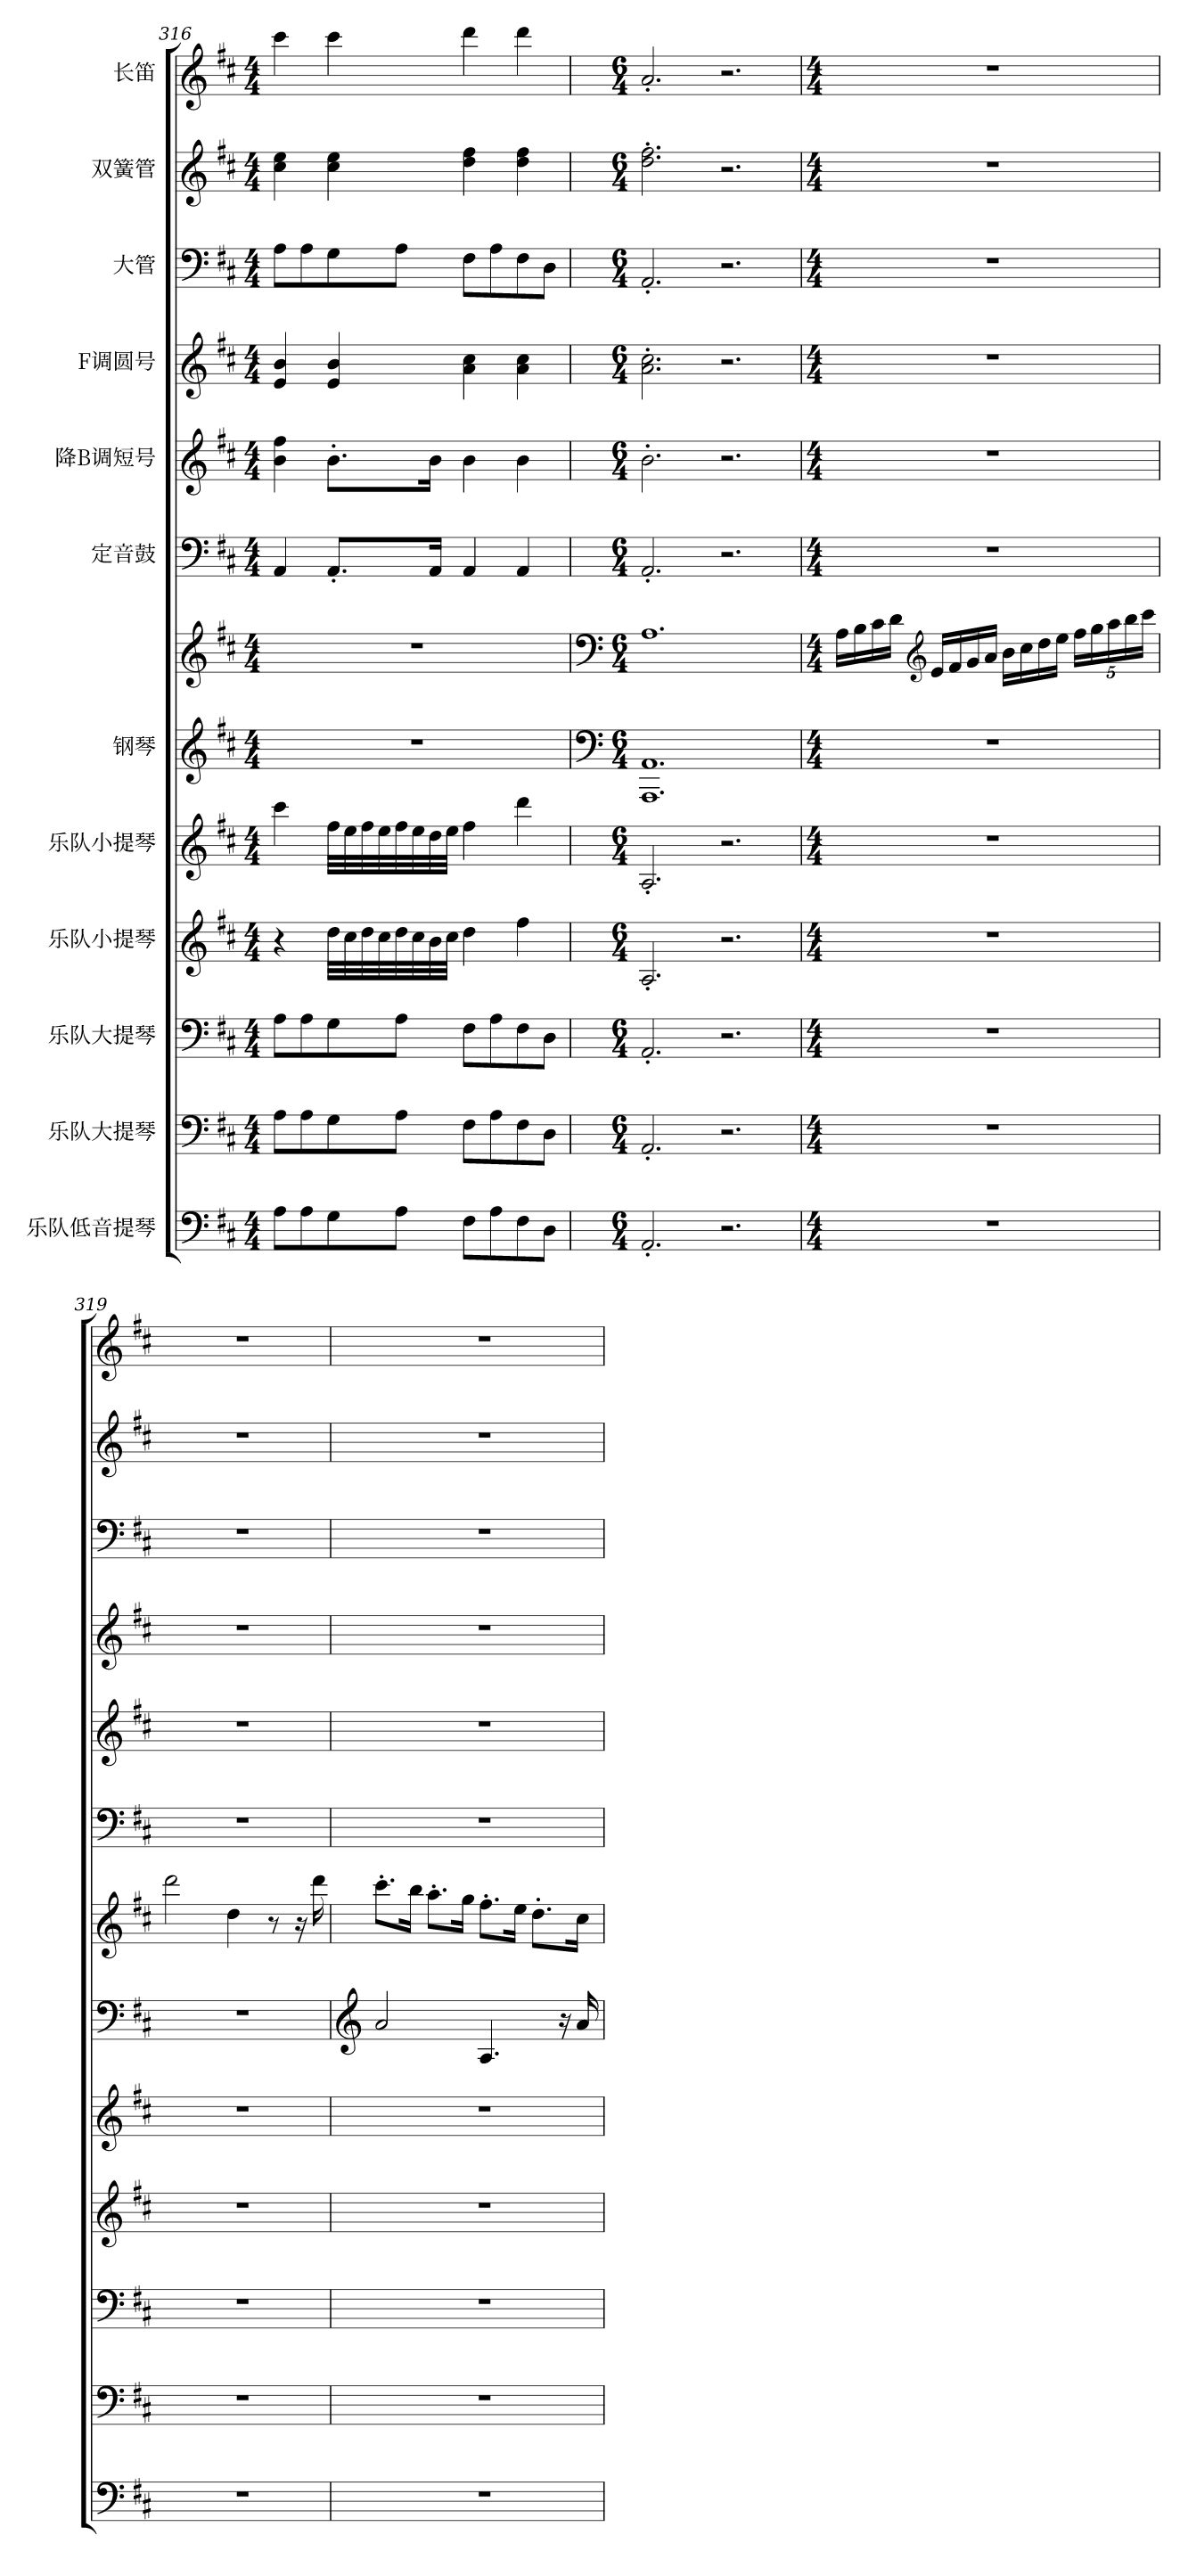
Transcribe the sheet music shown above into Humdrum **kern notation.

**kern	**kern	**kern	**kern	**kern	**kern	**kern	**kern	**kern	**kern	**kern	**kern	**kern
*part12	*part11	*part10	*part9	*part8	*part7	*part7	*part6	*part5	*part4	*part3	*part2	*part1
*staff13	*staff12	*staff11	*staff10	*staff9	*staff8	*staff7	*staff6	*staff5	*staff4	*staff3	*staff2	*staff1
*I"乐队低音提琴	*I"乐队大提琴	*I"乐队大提琴	*I"乐队小提琴	*I"乐队小提琴	*I"钢琴	*	*I"定音鼓	*I"降B调短号	*I"F调圆号	*I"大管	*I"双簧管	*I"长笛
*clefF4	*clefF4	*clefF4	*clefG2	*clefG2	*clefG2	*clefG2	*clefF4	*clefG2	*clefG2	*clefF4	*clefG2	*clefG2
*ITrd7c12	*	*	*	*	*	*	*	*ITrd1c2	*ITrd4c7	*	*	*
*k[f#c#]	*k[f#c#]	*k[f#c#]	*k[f#c#]	*k[f#c#]	*k[f#c#]	*k[f#c#]	*k[f#c#]	*k[]	*k[f#]	*k[f#c#]	*k[f#c#]	*k[f#c#]
*M4/4	*M4/4	*M4/4	*M4/4	*M4/4	*M4/4	*M4/4	*M4/4	*M4/4	*M4/4	*M4/4	*M4/4	*M4/4
=316	=316	=316	=316	=316	=316	=316	=316	=316	=316	=316	=316	=316
8AA\L	8A\L	8A\L	4r	4ccc#\	1r	1r	4AA/	4a\ 4ee\	4A/ 4e/	8A\L	4cc#\ 4ee\	4ccc#\
8AA\	8A\	8A\	.	.	.	.	.	.	.	8A\	.	.
8GG\	8G\	8G\	32dd\LLL	32ff#\LLL	.	.	8.AA'/L	8.a'\L	4A/ 4e/	8G\	4cc#\ 4ee\	4ccc#\
.	.	.	32cc#\	32ee\	.	.	.	.	.	.	.	.
.	.	.	32dd\	32ff#\	.	.	.	.	.	.	.	.
.	.	.	32cc#\	32ee\	.	.	.	.	.	.	.	.
8AA\J	8A\J	8A\J	32dd\	32ff#\	.	.	.	.	.	8A\J	.	.
.	.	.	32cc#\	32ee\	.	.	.	.	.	.	.	.
.	.	.	32b\	32dd\	.	.	16AA/Jk	16a\Jk	.	.	.	.
.	.	.	32cc#\JJJ	32ee\JJJ	.	.	.	.	.	.	.	.
8FF#\L	8F#\L	8F#\L	4dd\	4ff#\	.	.	4AA/	4a\	4d\ 4f#\	8F#\L	4dd\ 4ff#\	4ddd\
8AA\	8A\	8A\	.	.	.	.	.	.	.	8A\	.	.
8FF#\	8F#\	8F#\	4ff#\	4ddd\	.	.	4AA/	4a\	4d\ 4f#\	8F#\	4dd\ 4ff#\	4ddd\
8DD\J	8D\J	8D\J	.	.	.	.	.	.	.	8D\J	.	.
!!LO:PB:g=z
=317	=317	=317	=317	=317	=317	=317	=317	=317	=317	=317	=317	=317
*	*	*	*	*	*clefF4	*clefF4	*	*	*	*	*	*
*M6/4	*M6/4	*M6/4	*M6/4	*M6/4	*M6/4	*M6/4	*M6/4	*M6/4	*M6/4	*M6/4	*M6/4	*M6/4
2.AAA'/	2.AA'/	2.AA'/	2.A'/	2.A'/	1.AAA 1.AA	1.A	2.AA'/	2.a'\	2.d\' 2.f#\'	2.AA'/	2.dd\' 2.ff#\'	2.a'/
2.r	2.r	2.r	2.r	2.r	.	.	2.r	2.r	2.r	2.r	2.r	2.r
=318	=318	=318	=318	=318	=318	=318	=318	=318	=318	=318	=318	=318
*M4/4	*M4/4	*M4/4	*M4/4	*M4/4	*M4/4	*M4/4	*M4/4	*M4/4	*M4/4	*M4/4	*M4/4	*M4/4
1r	1r	1r	1r	1r	1r	16A\LL	1r	1r	1r	1r	1r	1r
.	.	.	.	.	.	16B\	.	.	.	.	.	.
.	.	.	.	.	.	16c#\	.	.	.	.	.	.
.	.	.	.	.	.	16d\JJ	.	.	.	.	.	.
*	*	*	*	*	*	*clefG2	*	*	*	*	*	*
.	.	.	.	.	.	16e/LL	.	.	.	.	.	.
.	.	.	.	.	.	16f#/	.	.	.	.	.	.
.	.	.	.	.	.	16g/	.	.	.	.	.	.
.	.	.	.	.	.	16a/JJ	.	.	.	.	.	.
.	.	.	.	.	.	16b\LL	.	.	.	.	.	.
.	.	.	.	.	.	16cc#\	.	.	.	.	.	.
.	.	.	.	.	.	16dd\	.	.	.	.	.	.
.	.	.	.	.	.	16ee\JJ	.	.	.	.	.	.
*	*	*	*	*	*	*Xbrackettup	*	*	*	*	*	*
.	.	.	.	.	.	20ff#\LL	.	.	.	.	.	.
.	.	.	.	.	.	20gg\	.	.	.	.	.	.
.	.	.	.	.	.	20aa\	.	.	.	.	.	.
.	.	.	.	.	.	20bb\	.	.	.	.	.	.
.	.	.	.	.	.	20ccc#\JJ	.	.	.	.	.	.
=319	=319	=319	=319	=319	=319	=319	=319	=319	=319	=319	=319	=319
1r	1r	1r	1r	1r	1r	2ddd\	1r	1r	1r	1r	1r	1r
.	.	.	.	.	.	4dd\	.	.	.	.	.	.
.	.	.	.	.	.	8r	.	.	.	.	.	.
.	.	.	.	.	.	16r	.	.	.	.	.	.
.	.	.	.	.	.	16ddd\	.	.	.	.	.	.
!!LO:PB:g=z
=320	=320	=320	=320	=320	=320	=320	=320	=320	=320	=320	=320	=320
*	*	*	*	*	*clefG2	*	*	*	*	*	*	*
1r	1r	1r	1r	1r	2a/	8.ccc#'\L	1r	1r	1r	1r	1r	1r
.	.	.	.	.	.	16bb\Jk	.	.	.	.	.	.
.	.	.	.	.	.	8.aa'\L	.	.	.	.	.	.
.	.	.	.	.	.	16gg\Jk	.	.	.	.	.	.
.	.	.	.	.	4.A/	8.ff#'\L	.	.	.	.	.	.
.	.	.	.	.	.	16ee\Jk	.	.	.	.	.	.
.	.	.	.	.	.	8.dd'\L	.	.	.	.	.	.
.	.	.	.	.	16r	.	.	.	.	.	.	.
.	.	.	.	.	16a/	16cc#\Jk	.	.	.	.	.	.
=	=	=	=	=	=	=	=	=	=	=	=	=
*-	*-	*-	*-	*-	*-	*-	*-	*-	*-	*-	*-	*-
